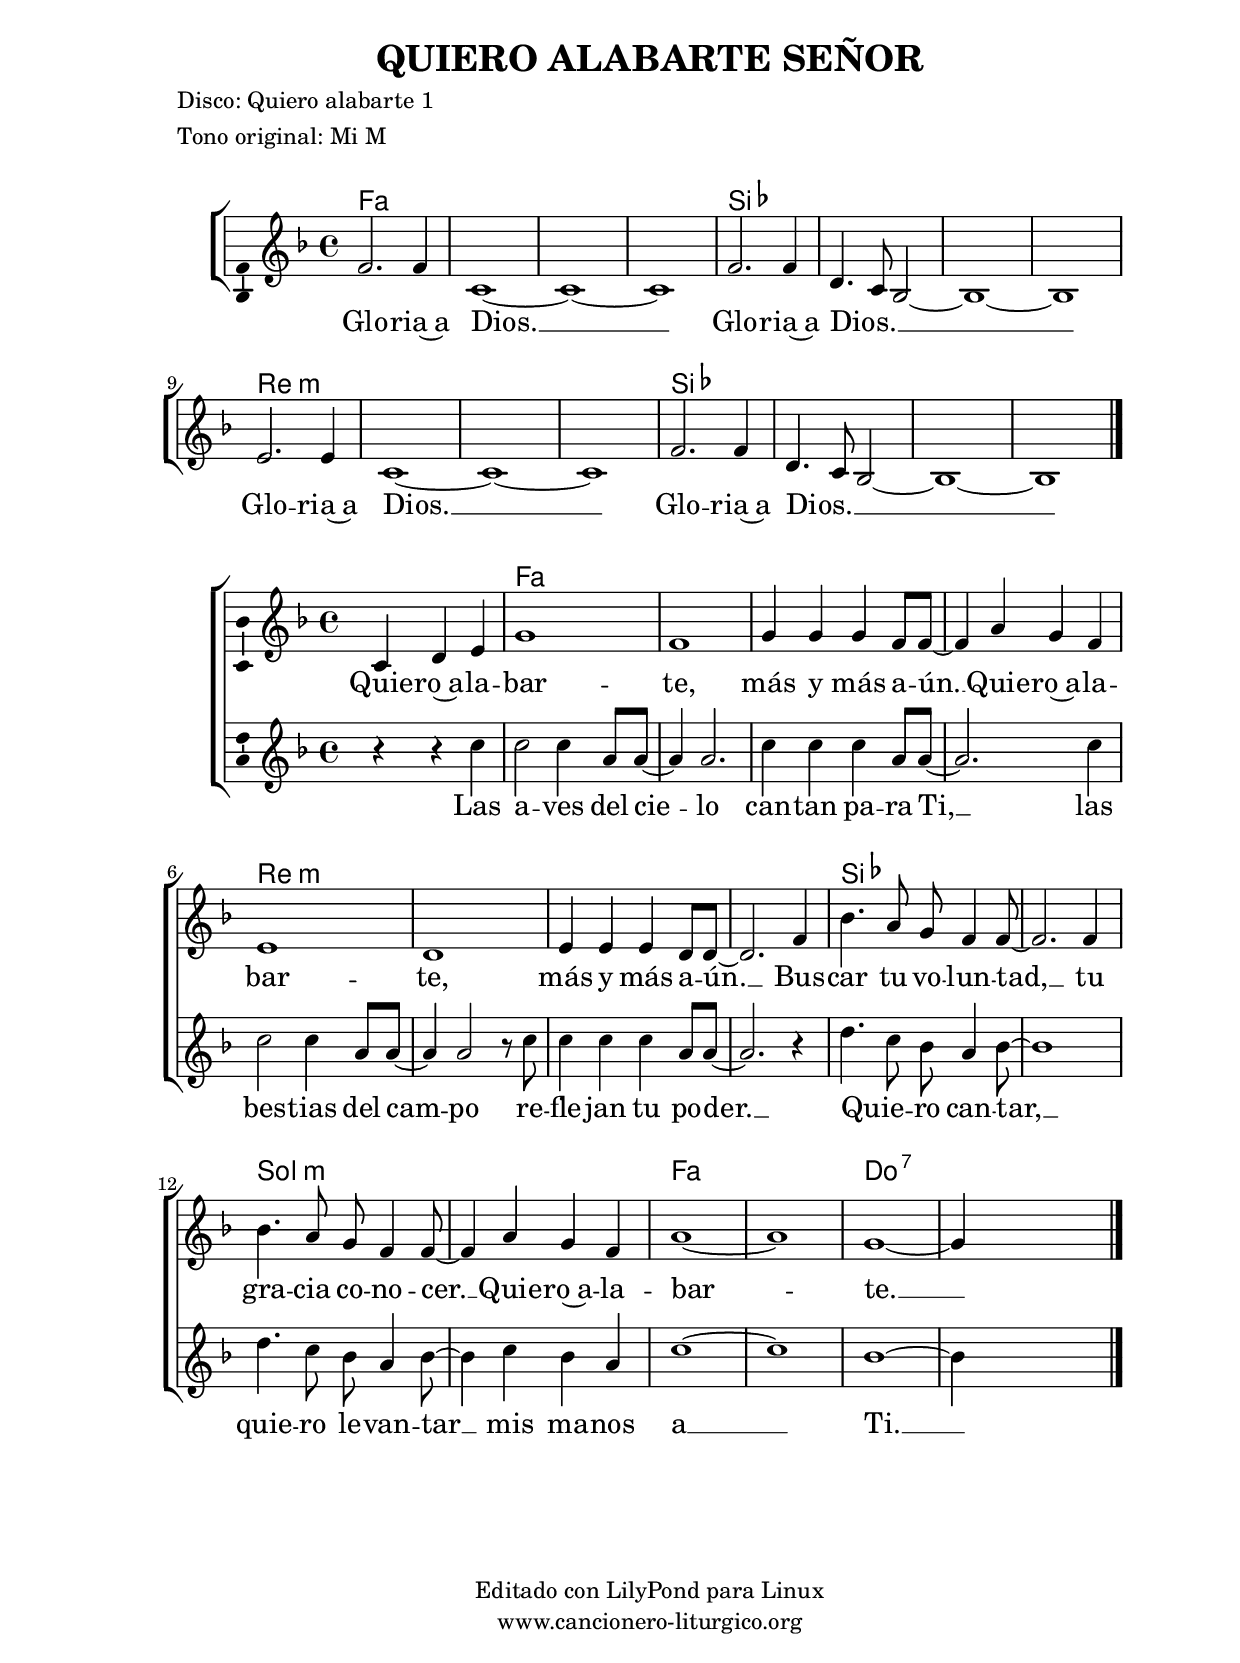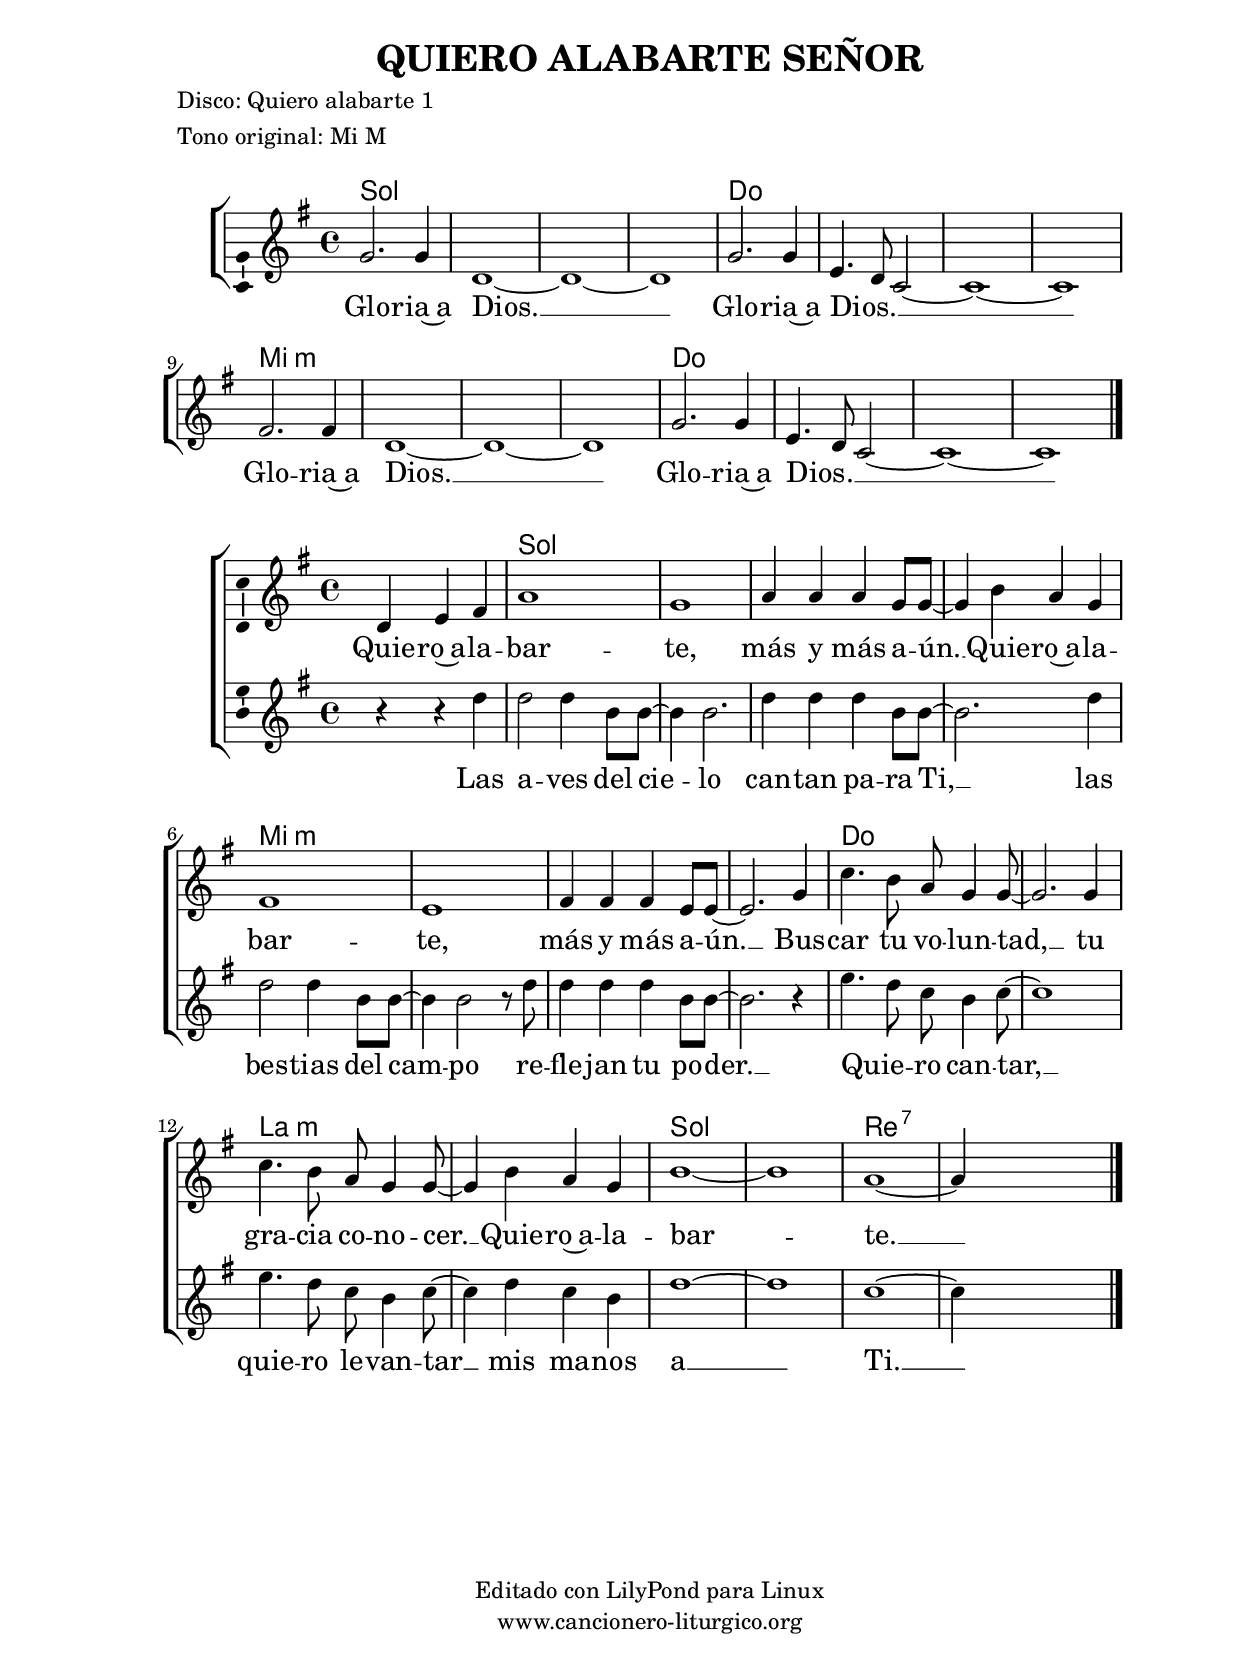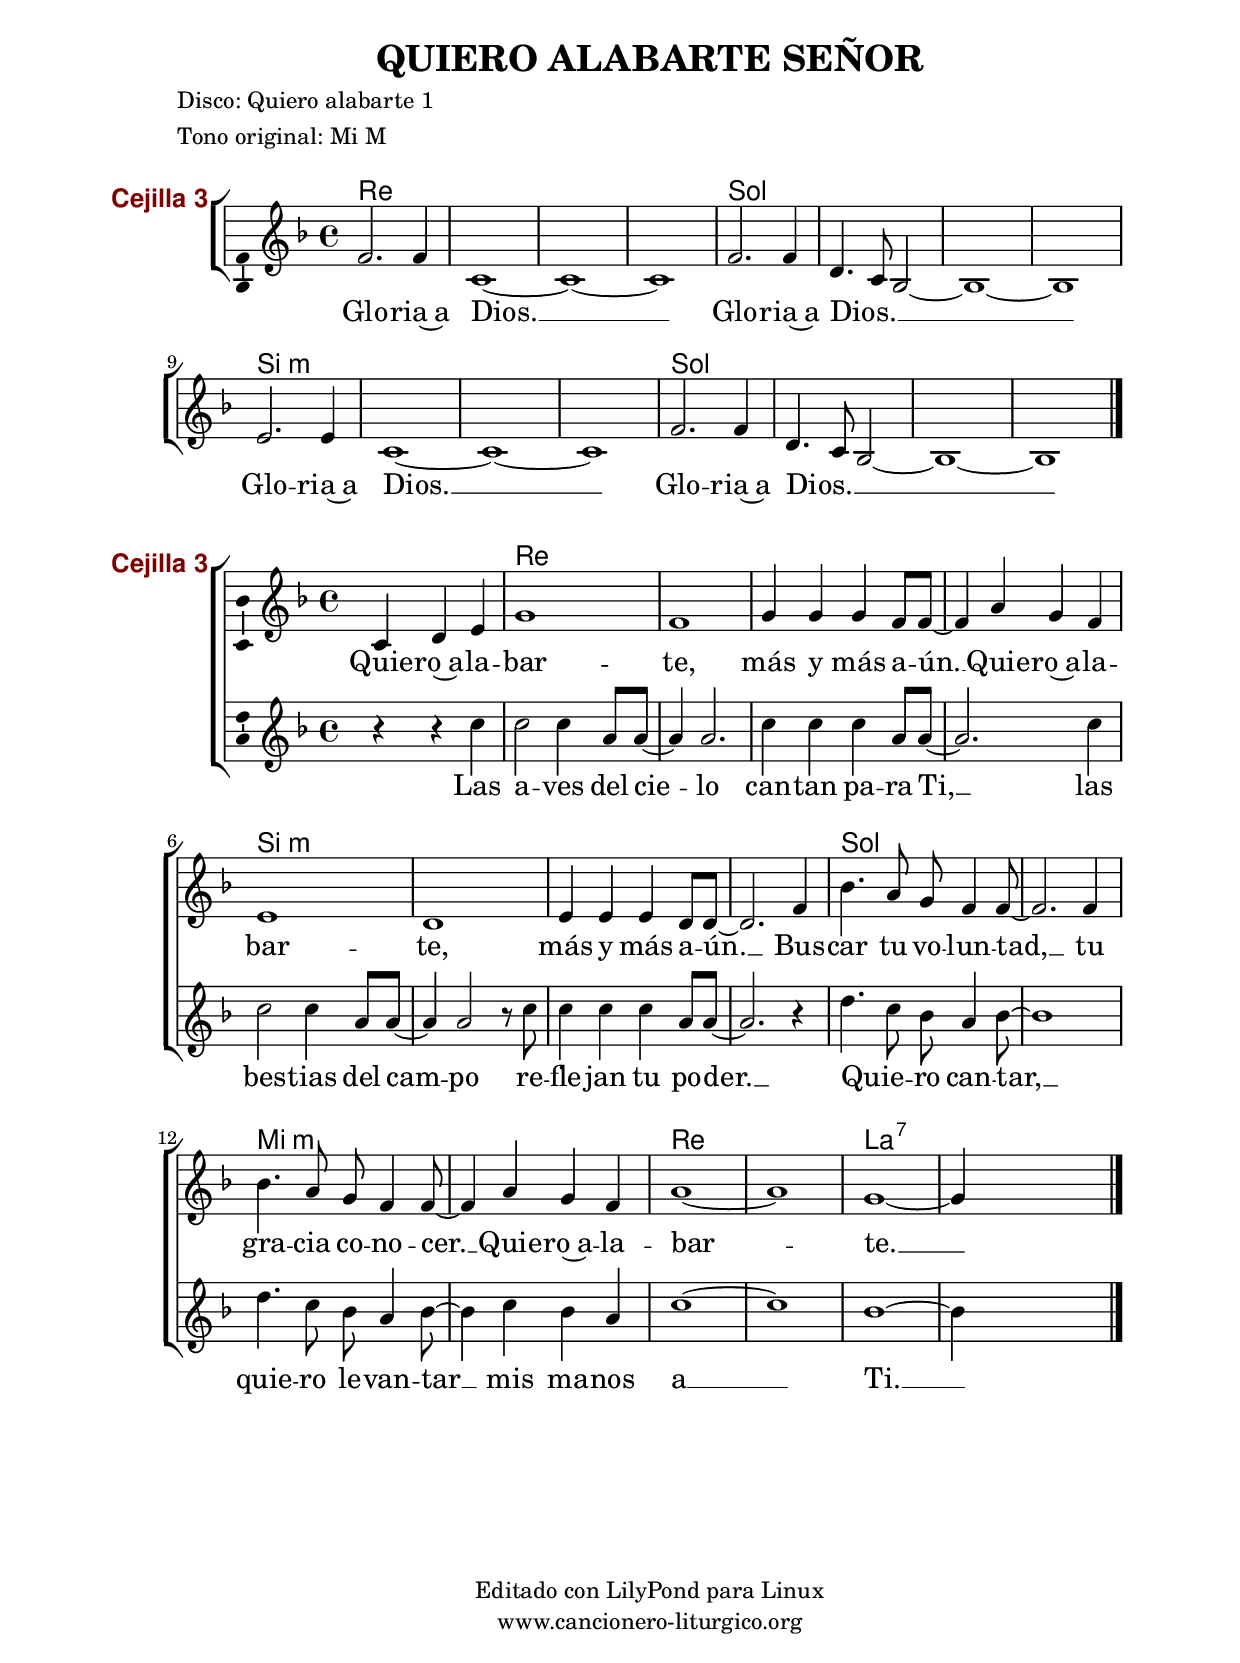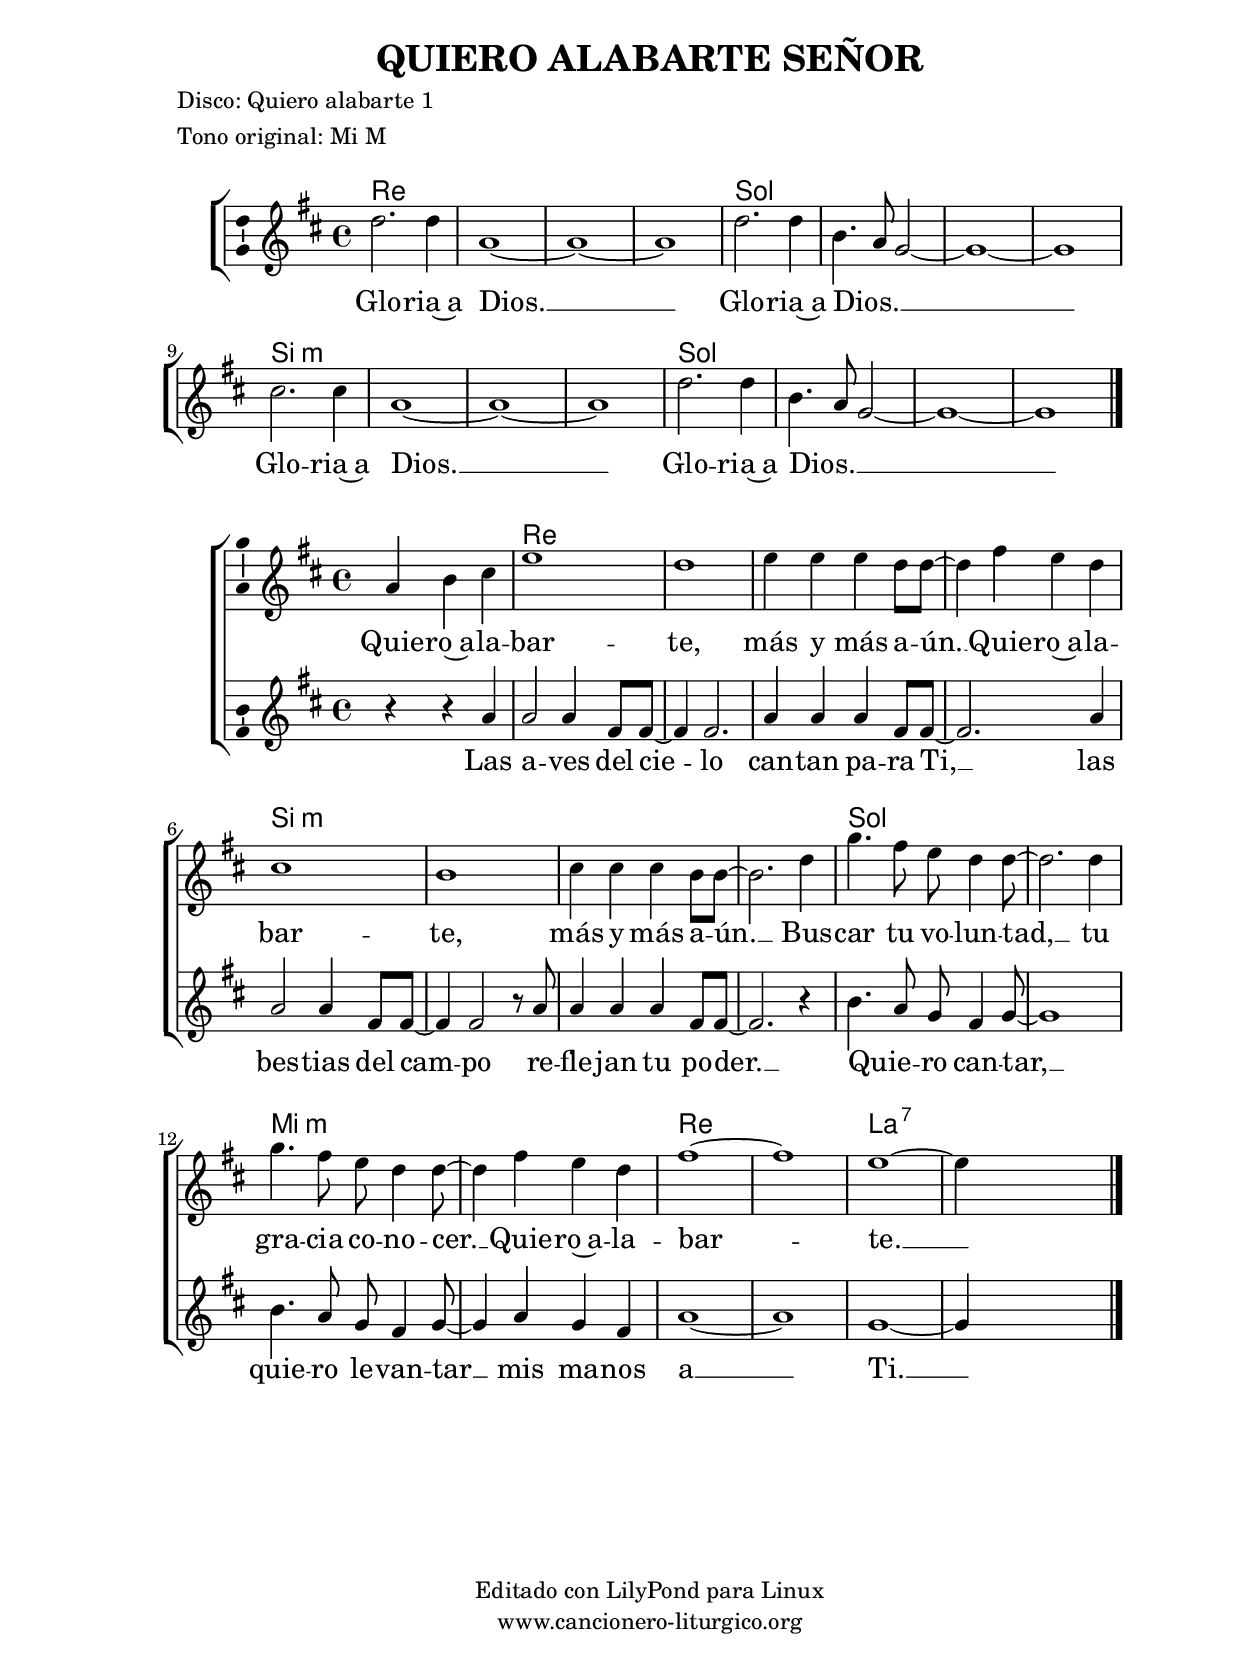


%versión de lilypond para la que se ha escrito esta partitura:
\version "2.16.0"

	%Tamaño papel
	#(set-default-paper-size "a4")
	%Tamaño partitura
	#(set-global-staff-size 20)
	%No responde al pulsar sobre una nota
	#(ly:set-option 'point-and-click #f)

%parámetros del encabezamiento:
\header {
	title = "QUIERO ALABARTE SEÑOR"
	subtitle = ""
	composer = ""
	poet = "Disco: Quiero alabarte 1"
	meter = "Tono original: Mi M"
	arranger = ""
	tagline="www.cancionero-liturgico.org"
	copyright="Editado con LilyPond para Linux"
	tiempo = ""
	usos = "Gracias"
	letra = ""
	}

%parámetros asociados al papel:
\paper  {
	oddHeaderMarkup = \markup {\fill-line { \on-the-fly #not-first-page \fromproperty #'header:title \on-the-fly #not-first-page \fromproperty #'header:composer }}
	evenHeaderMarkup = \markup {\fill-line { \fromproperty #'header:composer \fromproperty #'header:title }}
	#(set-paper-size "a4")
	print-page-number = ##f
	first-page-number = 1
	print-first-page-number = ##f
%	head-separation = 3.0 \cm
	top-margin = 2.0 \cm
	bottom-margin = 0.5\cm
%%%	bottom-margin = -2.5\cm
	left-margin = 3.0 \cm
	line-width = 16.0 \cm 
	indent = 8\mm
	interscoreline = 2.\mm
	between-system-space = 15\mm
%	para que las partituras no llenen la hoja:
	ragged-bottom = ##t
%	idem para la última hoja:
	ragged-last-bottom = ##f
%	para que las partituras llenen el ancho del papel:
	ragged-last = ##f
	after-title-space = 2.5 \cm
%page-count=1
%system-count=8

	%Flexible Vertical Spacing
%	markup-markup-spacing =
%	#'((basic-distance . 15) (minimum-distance . 15) (padding . 3))
	markup-system-spacing =
	#'((basic-distance . 15) (minimum-distance . 15) (padding . 3))
	system-system-spacing =
	#'((basic-distance . 15) (minimum-distance . 15) (padding . 3))
	score-system-spacing =
	#'((basic-distance . 15) (minimum-distance . 15) (padding . 5))
%	top-system-spacing = % header
%	#'((basic-distance . 8) (minimum-distance . 0) (padding . 0))
%	top-markup-spacing =
%	#'((basic-distance . 20) (minimum-distance . 20) (padding . 0))
	last-bottom-spacing = % footer
	#'((basic-distance . 5) (minimum-distance . 5) (padding . 0))
%	score-markup-spacing =
%	#'((basic-distance . 16) (minimum-distance . 13) (padding . 0))

	}


%parámetros que afectan a toda la partitura:
global =  {
	%clave de sol (G):
	\clef G
	%armadura:
	\transpose e f
	\key e \major
	\tempo 4=175
	\set Score.tempoHideNote = ##t
	}


acordes = {
	\italianChords
	\chordmode {
	\transpose e f
{

e1 s s s a s s s cis:m s s s a s s s

	}
	}
}

acordesdos = {
	\italianChords
	\chordmode {
	\transpose e f
{

s e s e s cis:m s cis:m s a s fis:m s e s b:7 s

	}
	}
}

melodia = 

	\transpose e f
{
	\relative c'{
	\time 4/4

e2. e4
b1~
b1~
b1

e2. e4
cis4. b8 a2~
a1~
a1

dis2. dis4
b1~
b1~
b1

e2. e4
cis4. b8 a2~
a1~
a1

\bar "|."
	}
	}

melodiados = 

	\transpose e f
{
	\relative c'{
	\time 4/4

s4 b cis dis
fis1
e1
fis4 fis fis e8 e~
e4 gis fis e
dis1
cis1
dis4 dis dis cis8 cis~
cis2. e4
a4. gis8 fis e4 e8~
e2. e4
a4. gis8 fis e4 e8~
e4 gis fis e
gis1~
gis1
fis1~
fis4 s2.

\bar "|."
	}
	}

melodiatres = 

	\transpose e f
{
	\relative c'{
	\time 4/4

s4 r4 r4 b'4
b2 b4 gis8 gis~
gis4 gis2.
b4 b b gis8 gis~
gis2. b4
b2 b4 gis8 gis~
gis4 gis2 r8 b8
b4 b b gis8 gis~
gis2. r4
cis4. b8 a gis4 a8~
a1
cis4. b8 a gis4 a8~
a4 b a gis
b1~
b1
a1~
a4 s2.

\bar "|."
	}
	}

texto = \lyricmode {
Glo -- ria~a Dios. __
Glo -- ria~a Dios. __ _ _
Glo -- ria~a Dios. __
Glo -- ria~a Dios. __ _ _

	}

textodos = \lyricmode {
Quie -- ro~a -- la -- bar -- te,
más y más a -- ún. __
Quie -- ro~a -- la -- bar -- te,
más y más a -- ún. __
Bus -- car tu vo -- lun -- tad, __
tu gra -- cia co -- no -- cer. __
Quie -- ro~a -- la -- bar -- te. __

	}

textotres = \lyricmode {
Las a -- ves del cie -- lo
can -- tan pa -- ra Ti, __
las bes -- tias del cam -- po
re -- fle -- jan tu po -- der. __
Quie -- _ ro can -- tar, __
quie -- ro le -- van -- tar __
mis ma -- nos a __ Ti. __

	}


acordesStaff = \context ChordNames = acordesStaff <<
	\set chordChanges = ##t
	\acordes
	>>

acordesdosStaff = \context ChordNames = acordesdosStaff <<
	\set chordChanges = ##t
	\acordesdos
	>>


%%%%%%%%%%%%%%%%%%%%%%%%%%%%%%%%%%% CEJILLA %%%%%%%%%%%%%%%%%%%%%%%%%%%%%%%%%%%
acordescejilla = {
%%%	\override ChordNames.ChordName #'font-size = #-1
%%%	\override ChordNames.ChordName #'font-series = #'bold
	\transpose f d {
		\acordes
		}
	}

acordescejillaStaff = \context ChordNames = acordescejillaStaff <<
	\set Staff.instrumentName = \markup \with-color #darkred \larger \bold \sans "Cejilla 3"
	\set chordChanges = ##t
	\acordescejilla
	>>
acordesdoscejilla = {
%%%	\override ChordNames.ChordName #'font-size = #-1
%%%	\override ChordNames.ChordName #'font-series = #'bold
	\transpose f d {
		\acordesdos
		}
	}

acordesdoscejillaStaff = \context ChordNames = acordesdoscejillaStaff <<
	\set Staff.instrumentName = \markup \with-color #darkred \larger \bold \sans "Cejilla 3"
	\set chordChanges = ##t
	\acordesdoscejilla
	>>
%%%%%%%%%%%%%%%%%%%%%%%%%%%%%%%%%%% CEJILLA %%%%%%%%%%%%%%%%%%%%%%%%%%%%%%%%%%%


vozStaff = \context Voice = vozStaff
\with {\consists "Ambitus_engraver"}
<<
%	\set Staff.instrumentName = ""
%	\set Staff.shortInstrumentName = ""
%	\set Staff.midiInstrument = #"clarinet"
%	\set Staff.midiInstrument = #"cello"
%	\set Staff.midiInstrument = #"flute"
	\set Staff.midiInstrument = #"electric guitar (jazz)"
%	\set Staff.midiInstrument = #"english horn"
%	\set Staff.midiInstrument = #"violin"
%	\set Staff.midiInstrument = #"glockenspiel"
	\set Staff.midiMinimumVolume = #0.7
	\set Staff.midiMaximumVolume = #0.9
	\global
	\melodia
	>>

vozdosStaff = \context Voice = vozdosStaff
\with {\consists "Ambitus_engraver"}
<<
	\set Staff.midiInstrument = #"electric guitar (jazz)"
	\set Staff.midiMinimumVolume = #0.7
	\set Staff.midiMaximumVolume = #0.9
	\global
	\melodiados
	>>

voztresStaff = \context Voice = voztresStaff
\with {\consists "Ambitus_engraver"}
<<
	\set Staff.midiInstrument = #"electric guitar (jazz)"
	\set Staff.midiMinimumVolume = #0.7
	\set Staff.midiMaximumVolume = #0.9
	\global
	\melodiatres
	>>

textoStaff = \context Lyrics = textoStaff <<
	\lyricsto vozStaff \texto
	>>

textodosStaff = \context Lyrics = textodosStaff <<
	\lyricsto vozdosStaff \textodos
	>>

textotresStaff = \context Lyrics = textotresStaff <<
	\lyricsto voztresStaff \textotres
	>>


\book {
	\score {
		\context ChoirStaff {
			\override StaffGroup.SystemStartBracket #'collapse-height = #1
			\override Score.SystemStartBar #'collapse-height = #1
			<<
			\acordesStaff
			\vozStaff
			\textoStaff
			>>
			}
		\layout {
	    		\context {
				\Lyrics
				\override LyricText #'font-size = #2
				}
	   		 \context {
				\Score
				\override StaffSymbol #'staff-space = #(magstep +3)
				}
			}
		}
	\score {
		\context ChoirStaff {
%			\override StaffGroup.SystemStartBracket #'collapse-height = #1
%			\override Score.SystemStartBar #'collapse-height = #1
			<<
			\acordesdosStaff
			\vozdosStaff
			\textodosStaff
			\voztresStaff
			\textotresStaff
			>>
			}
		\layout {
system-count=3
	    		\context {
				\Lyrics
				\override LyricText #'font-size = #2
				}
	   		 \context {
				\Score
				\override StaffSymbol #'staff-space = #(magstep +3)
				}
			}
		}
	\score {
		\unfoldRepeats
		\context ChoirStaff {
			<<
			\acordesStaff
			\vozStaff
			>>
			<<
			\acordesdosStaff
			\vozdosStaff
			\voztresStaff
			>>
			}
		\midi {
	  		\context {
	  			\Score
				tempoWholesPerMinute = #(ly:make-moment 70 4)
				}
			}
		}
	}


%Partitura para guitarra
#(define output-suffix "G")
\book {
	\score {
		\context ChoirStaff {
			\override StaffGroup.SystemStartBracket #'collapse-height = #1
			\override Score.SystemStartBar #'collapse-height = #1
			<<
			\acordescejillaStaff
			\vozStaff
			\textoStaff
			>>
			}
		\layout {
%%%%%%%%%%%%%%%%%%%%%%%%%%%%%%%%%%% CEJILLA %%%%%%%%%%%%%%%%%%%%%%%%%%%%%%%%%%%
			\context {
				\ChordNames \consists Instrument_name_engraver
				}
%%%%%%%%%%%%%%%%%%%%%%%%%%%%%%%%%%% CEJILLA %%%%%%%%%%%%%%%%%%%%%%%%%%%%%%%%%%%
	    		\context {
				\Lyrics
				\override LyricText #'font-size = #2
				}
	   		 \context {
				\Score
				\override StaffSymbol #'staff-space = #(magstep +3)
				}
			}
		}
	\score {
		\context ChoirStaff {
%			\override StaffGroup.SystemStartBracket #'collapse-height = #1
%			\override Score.SystemStartBar #'collapse-height = #1
			<<
			\acordesdoscejillaStaff
			\vozdosStaff
			\textodosStaff
			\voztresStaff
			\textotresStaff
			>>
			}
		\layout {
system-count=3
%%%%%%%%%%%%%%%%%%%%%%%%%%%%%%%%%%% CEJILLA %%%%%%%%%%%%%%%%%%%%%%%%%%%%%%%%%%%
			\context {
				\ChordNames \consists Instrument_name_engraver
				}
%%%%%%%%%%%%%%%%%%%%%%%%%%%%%%%%%%% CEJILLA %%%%%%%%%%%%%%%%%%%%%%%%%%%%%%%%%%%
	    		\context {
				\Lyrics
				\override LyricText #'font-size = #2
				}
	   		 \context {
				\Score
				\override StaffSymbol #'staff-space = #(magstep +3)
				}
			}
		}
	}


#(define output-suffix "C")
\book {
	\score {
		\context ChoirStaff {
			\override StaffGroup.SystemStartBracket #'collapse-height = #1
			\override Score.SystemStartBar #'collapse-height = #1
\transpose c d
			<<
			\acordesStaff
			\vozStaff
			\textoStaff
			>>
			}
		\layout {
	    		\context {
				\Lyrics
				\override LyricText #'font-size = #2
				}
	   		 \context {
				\Score
				\override StaffSymbol #'staff-space = #(magstep +3)
				}
			}
		}
	\score {
		\context ChoirStaff {
%			\override StaffGroup.SystemStartBracket #'collapse-height = #1
%			\override Score.SystemStartBar #'collapse-height = #1
\transpose c d
			<<
			\acordesdosStaff
			\vozdosStaff
			\textodosStaff
			\voztresStaff
			\textotresStaff
			>>
			}
		\layout {
system-count=3
	    		\context {
				\Lyrics
				\override LyricText #'font-size = #2
				}
	   		 \context {
				\Score
				\override StaffSymbol #'staff-space = #(magstep +3)
				}
			}
		}
	}


#(define output-suffix "S")
\book {
	\score {
		\context ChoirStaff {
			\override StaffGroup.SystemStartBracket #'collapse-height = #1
			\override Score.SystemStartBar #'collapse-height = #1
\transpose c a
			<<
			\acordesStaff
			\vozStaff
			\textoStaff
			>>
			}
		\layout {
	    		\context {
				\Lyrics
				\override LyricText #'font-size = #2
				}
	   		 \context {
				\Score
				\override StaffSymbol #'staff-space = #(magstep +3)
				}
			}
		}
	\score {
		\context ChoirStaff {
%			\override StaffGroup.SystemStartBracket #'collapse-height = #1
%			\override Score.SystemStartBar #'collapse-height = #1
\transpose c a
			<<
			\acordesdosStaff
			\vozdosStaff
			\textodosStaff
\transpose a a,
			\voztresStaff
			\textotresStaff
			>>
			}
		\layout {
system-count=3
	    		\context {
				\Lyrics
				\override LyricText #'font-size = #2
				}
	   		 \context {
				\Score
				\override StaffSymbol #'staff-space = #(magstep +3)
				}
			}
		}
	}


